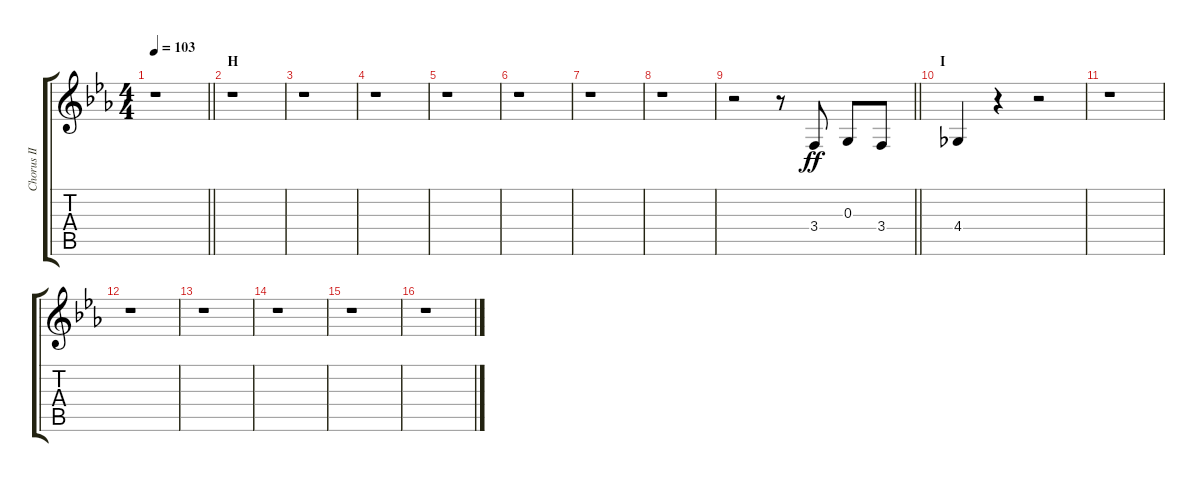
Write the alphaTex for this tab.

\track ("Chorus II" "Chorus II") {instrument voiceoohs}
\staff {score tabs}
\tuning (E4 B3 G3 D3 A2 E2) {hide}
\ts (4 4)
\tempo 103
\clef g2
\barLineRight lightlight
\ks eb
r.1{dy ff} |
\section ("" "H")
r.1 |
r.1 |
r.1 |
r.1 |
r.1 |
r.1 |
r.1 |
\barLineRight lightlight
r.2 r.8 3.4.8 0.3.8 3.4.8 |
\section ("" "I")
4.4.4 r.4 r.2 |
r.1 |
r.1 |
r.1 |
r.1 |
r.1 |
r.1
